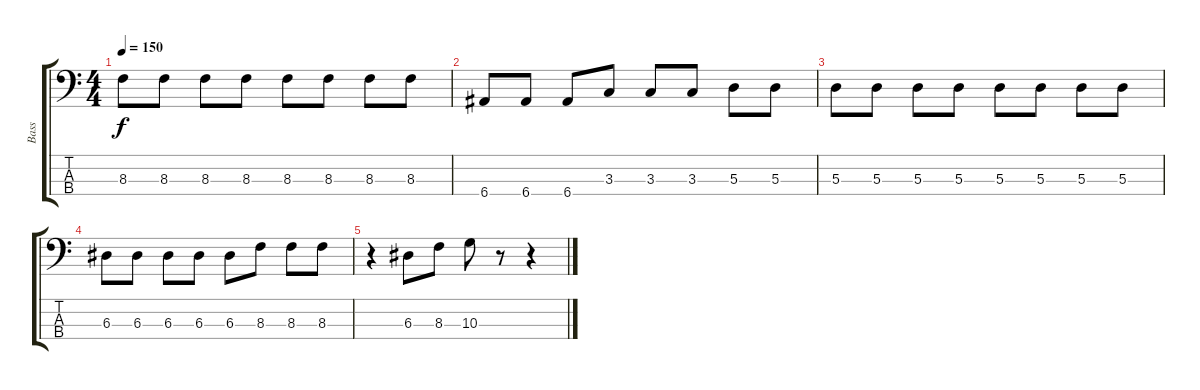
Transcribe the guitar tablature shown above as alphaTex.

\track ("Bass" "Bass") {instrument electricbasspick}
\staff {score tabs}
\tuning (G2 D2 A1 E1) {hide}
\ts (4 4)
\tempo 150
\clef f4
\ks c
8.3.8{dy f} 8.3.8 8.3.8 8.3.8 8.3.8 8.3.8 8.3.8 8.3.8 |
6.4.8 6.4.8 6.4.8 3.3.8 3.3.8 3.3.8 5.3.8 5.3.8 |
5.3.8 5.3.8 5.3.8 5.3.8 5.3.8 5.3.8 5.3.8 5.3.8 |
6.3.8 6.3.8 6.3.8 6.3.8 6.3.8 8.3.8 8.3.8 8.3.8 |
r.4 6.3.8 8.3.8 10.3.8 r.8 r.4
